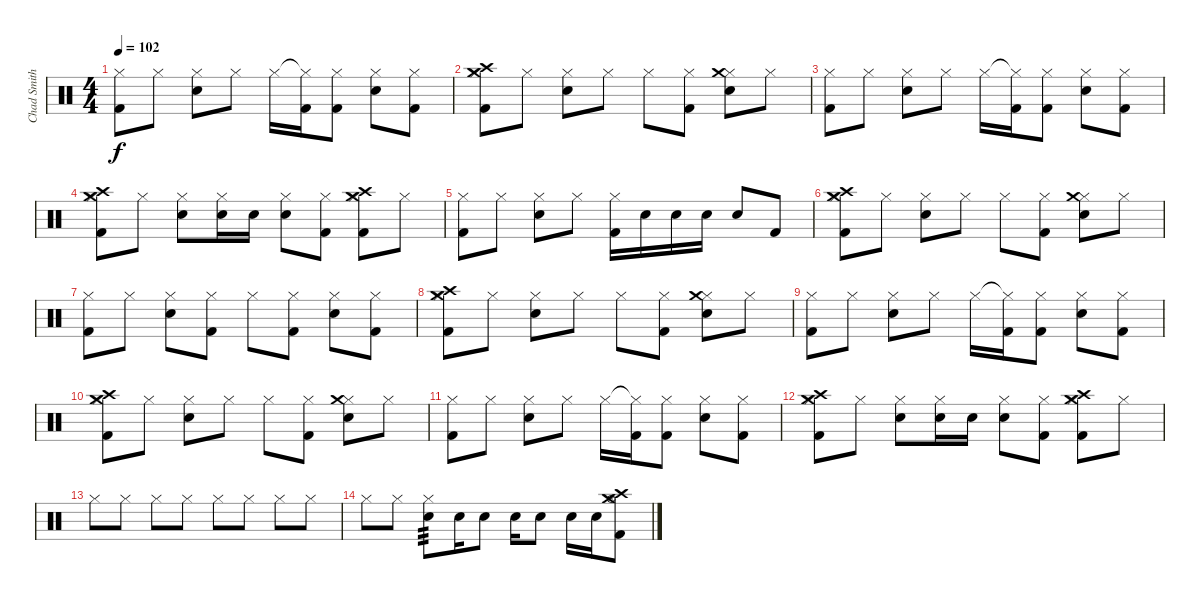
\track ("Chad Smith" "Chad Smith") {instrument percussion}
\staff {score}
\articulation defaults
\ts (4 4)
\tempo 102
\clef neutral
\ks c
("Hi-Hat (closed)" "Kick (hit) 2").8{dy f} "Hi-Hat (closed)".8 ("Hi-Hat (closed)" "Electric Snare (hit)").8 "Hi-Hat (closed)".8 "Hi-Hat (closed)".16 ("Hi-Hat (closed)"{t} "Kick (hit) 2").16 ("Hi-Hat (closed)" "Kick (hit) 2").8 ("Hi-Hat (closed)" "Electric Snare (hit)").8 ("Hi-Hat (closed)" "Kick (hit) 2").8 |
("Hi-Hat (closed)" "Kick (hit) 2" "Crash high (hit)" "Crash medium (hit)").8 "Hi-Hat (closed)".8 ("Hi-Hat (closed)" "Electric Snare (hit)").8 "Hi-Hat (closed)".8 "Hi-Hat (closed)".8 ("Hi-Hat (closed)" "Kick (hit) 2").8 ("Hi-Hat (closed)" "Electric Snare (hit)" "Crash medium (hit)").8 "Hi-Hat (closed)".8 |
("Hi-Hat (closed)" "Kick (hit) 2").8 "Hi-Hat (closed)".8 ("Hi-Hat (closed)" "Electric Snare (hit)").8 "Hi-Hat (closed)".8 "Hi-Hat (closed)".16 ("Hi-Hat (closed)"{t} "Kick (hit) 2").16 ("Hi-Hat (closed)" "Kick (hit) 2").8 ("Hi-Hat (closed)" "Electric Snare (hit)").8 ("Hi-Hat (closed)" "Kick (hit) 2").8 |
("Hi-Hat (closed)" "Kick (hit) 2" "Crash high (hit)" "Crash medium (hit)").8 "Hi-Hat (closed)".8 ("Hi-Hat (closed)" "Electric Snare (hit)").8 ("Hi-Hat (closed)" "Electric Snare (hit)").16 "Electric Snare (hit)".16 ("Hi-Hat (closed)" "Electric Snare (hit)").8 ("Hi-Hat (closed)" "Kick (hit) 2").8 ("Hi-Hat (closed)" "Kick (hit) 2" "Crash medium (hit)" "Crash high (hit)").8 "Hi-Hat (closed)".8 |
("Hi-Hat (closed)" "Kick (hit) 2").8 "Hi-Hat (closed)".8 ("Hi-Hat (closed)" "Electric Snare (hit)").8 "Hi-Hat (closed)".8 ("Hi-Hat (closed)" "Kick (hit) 2").16 "Electric Snare (hit)".16 "Electric Snare (hit)".16 "Electric Snare (hit)".16 "Electric Snare (hit)".8 "Kick (hit) 2".8 |
("Hi-Hat (closed)" "Kick (hit) 2" "Crash high (hit)" "Crash medium (hit)").8 "Hi-Hat (closed)".8 ("Hi-Hat (closed)" "Electric Snare (hit)").8 "Hi-Hat (closed)".8 "Hi-Hat (closed)".8 ("Hi-Hat (closed)" "Kick (hit) 2").8 ("Hi-Hat (closed)" "Electric Snare (hit)" "Crash medium (hit)").8 "Hi-Hat (closed)".8 |
("Hi-Hat (closed)" "Kick (hit) 2").8 "Hi-Hat (closed)".8 ("Hi-Hat (closed)" "Electric Snare (hit)").8 ("Hi-Hat (closed)" "Kick (hit) 2").8 "Hi-Hat (closed)".8 ("Hi-Hat (closed)" "Kick (hit) 2").8 ("Hi-Hat (closed)" "Electric Snare (hit)").8 ("Hi-Hat (closed)" "Kick (hit) 2").8 |
("Hi-Hat (closed)" "Kick (hit) 2" "Crash high (hit)" "Crash medium (hit)").8 "Hi-Hat (closed)".8 ("Hi-Hat (closed)" "Electric Snare (hit)").8 "Hi-Hat (closed)".8 "Hi-Hat (closed)".8 ("Hi-Hat (closed)" "Kick (hit) 2").8 ("Hi-Hat (closed)" "Electric Snare (hit)" "Crash medium (hit)").8 "Hi-Hat (closed)".8 |
("Hi-Hat (closed)" "Kick (hit) 2").8 "Hi-Hat (closed)".8 ("Hi-Hat (closed)" "Electric Snare (hit)").8 "Hi-Hat (closed)".8 "Hi-Hat (closed)".16 ("Hi-Hat (closed)"{t} "Kick (hit) 2").16 ("Hi-Hat (closed)" "Kick (hit) 2").8 ("Hi-Hat (closed)" "Electric Snare (hit)").8 ("Hi-Hat (closed)" "Kick (hit) 2").8 |
("Hi-Hat (closed)" "Kick (hit) 2" "Crash high (hit)" "Crash medium (hit)").8 "Hi-Hat (closed)".8 ("Hi-Hat (closed)" "Electric Snare (hit)").8 "Hi-Hat (closed)".8 "Hi-Hat (closed)".8 ("Hi-Hat (closed)" "Kick (hit) 2").8 ("Hi-Hat (closed)" "Electric Snare (hit)" "Crash medium (hit)").8 "Hi-Hat (closed)".8 |
("Hi-Hat (closed)" "Kick (hit) 2").8 "Hi-Hat (closed)".8 ("Hi-Hat (closed)" "Electric Snare (hit)").8 "Hi-Hat (closed)".8 "Hi-Hat (closed)".16 ("Hi-Hat (closed)"{t} "Kick (hit) 2").16 ("Hi-Hat (closed)" "Kick (hit) 2").8 ("Hi-Hat (closed)" "Electric Snare (hit)").8 ("Hi-Hat (closed)" "Kick (hit) 2").8 |
("Hi-Hat (closed)" "Kick (hit) 2" "Crash high (hit)" "Crash medium (hit)").8 "Hi-Hat (closed)".8 ("Hi-Hat (closed)" "Electric Snare (hit)").8 ("Hi-Hat (closed)" "Electric Snare (hit)").16 "Electric Snare (hit)".16 ("Hi-Hat (closed)" "Electric Snare (hit)").8 ("Hi-Hat (closed)" "Kick (hit) 2").8 ("Hi-Hat (closed)" "Kick (hit) 2" "Crash medium (hit)" "Crash high (hit)").8 "Hi-Hat (closed)".8 |
"Hi-Hat (closed)".8 "Hi-Hat (closed)".8 "Hi-Hat (closed)".8 "Hi-Hat (closed)".8 "Hi-Hat (closed)".8 "Hi-Hat (closed)".8 "Hi-Hat (closed)".8 "Hi-Hat (closed)".8 |
"Hi-Hat (closed)".8 "Hi-Hat (closed)".8 ("Hi-Hat (closed)" "Electric Snare (hit)").8{tp 3} "Electric Snare (hit)".16 "Electric Snare (hit)".8 "Electric Snare (hit)".16 "Electric Snare (hit)".8 "Electric Snare (hit)".16 "Electric Snare (hit)".16 ("Hi-Hat (open)" "Kick (hit) 2" "Crash high (hit)" "Crash medium (hit)").8
